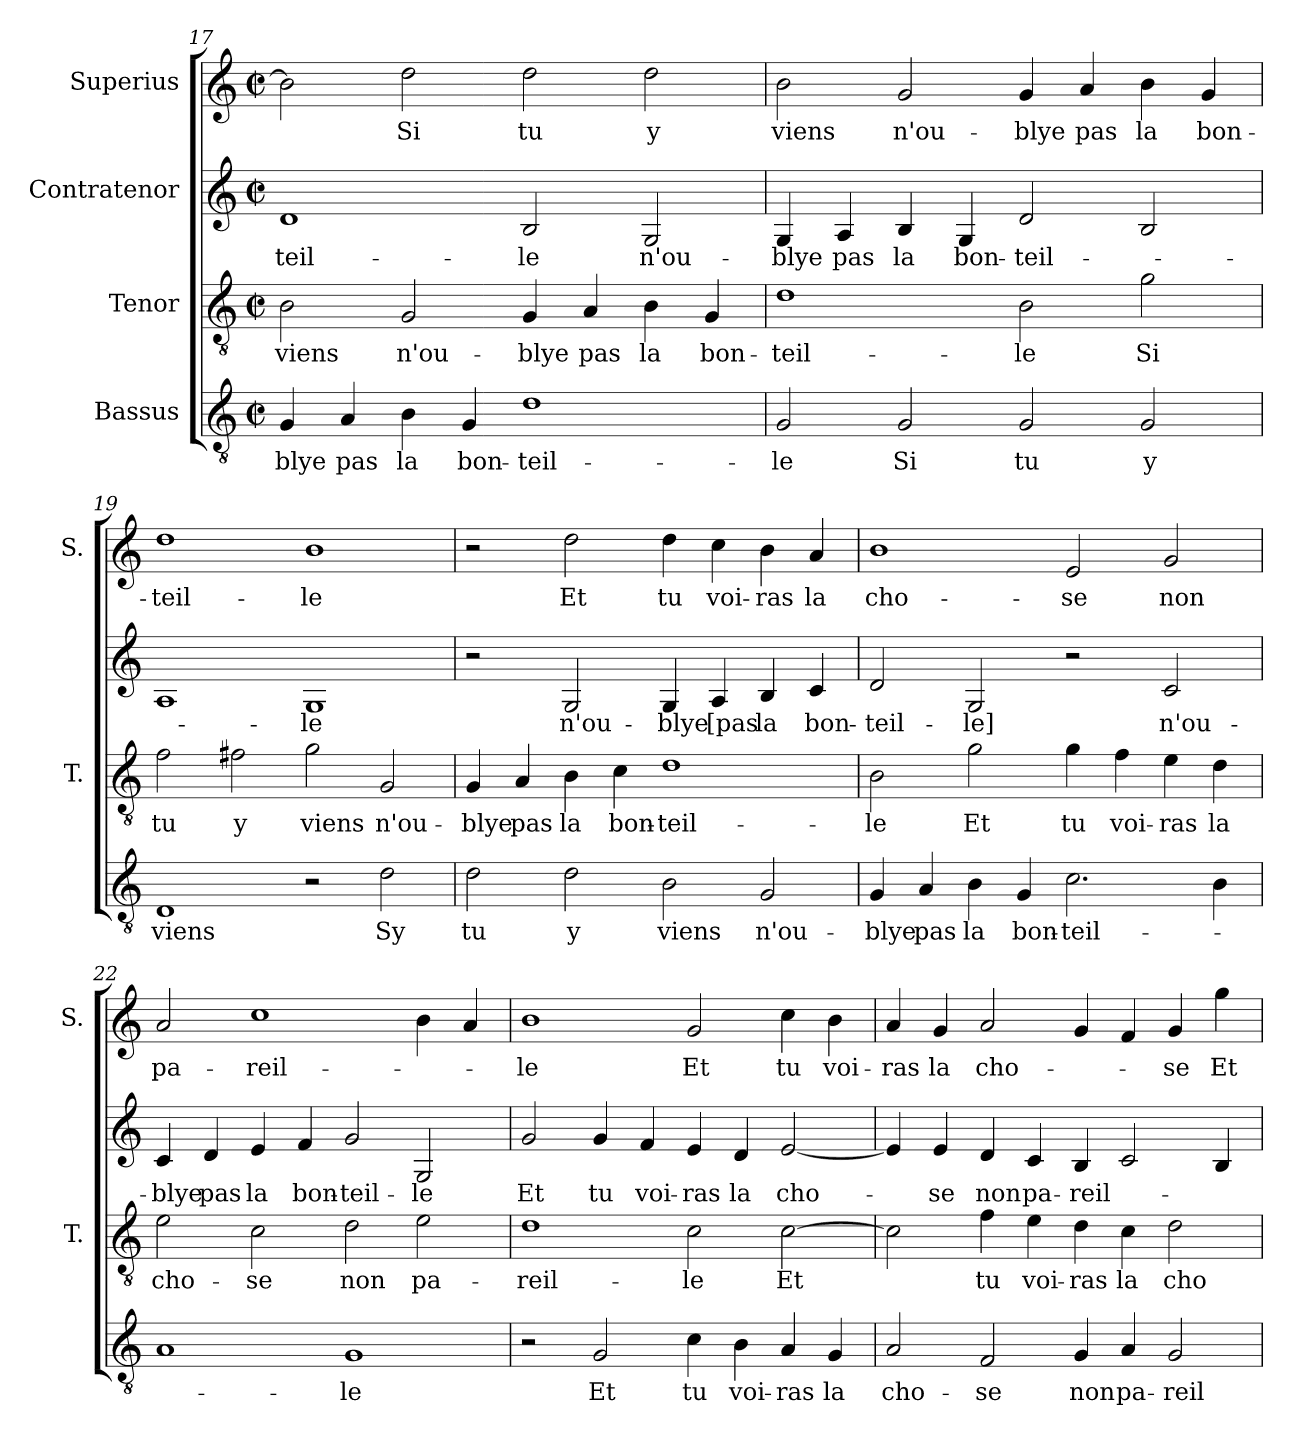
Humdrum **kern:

**kern	**text	**kern	**text	**kern	**text	**kern	**text
*part4	*part4	*part3	*part3	*part2	*part2	*part1	*part1
*staff4	*staff4	*staff3	*staff3	*staff2	*staff2	*staff1	*staff1
*I"Bassus	*	*I"Tenor	*	*I"Contratenor	*	*I"Superius	*
*	*	*I'T.	*	*	*	*I'S.	*
!!LO:LB:g=z
*clefGv2	*	*clefGv2	*	*clefG2	*	*clefG2	*
*k[]	*	*k[]	*	*k[]	*	*k[]	*
*C:	*	*C:	*	*C:	*	*C:	*
*M2/2	*	*M2/2	*	*M2/2	*	*M2/2	*
*met(c|)	*	*met(c|)	*	*met(c|)	*	*met(c|)	*
=17	=17	=17	=17	=17	=17	=17	=17
4G/	-blye	2B\	viens	1d/	-teil-	2b\]	.
4A/	pas	.	.	.	.	.	.
4B\	la	2G/	n'ou-	.	.	2dd\	Si
4G/	bon-	.	.	.	.	.	.
1d\	-teil-	4G/	-blye	2B/	-le	2dd\	tu
.	.	4A/	pas	.	.	.	.
.	.	4B\	la	2G/	n'ou-	2dd\	y
.	.	4G/	bon-	.	.	.	.
=18	=18	=18	=18	=18	=18	=18	=18
2G/	-le	1d\	-teil-	4G/	-blye	2b\	viens
.	.	.	.	4A/	pas	.	.
2G/	Si	.	.	4B/	la	2g/	n'ou-
.	.	.	.	4G/	bon-	.	.
2G/	tu	2B\	-le	2d/	-teil-	4g/	-blye
.	.	.	.	.	.	4a/	pas
2G/	y	2g\	Si	2B/	.	4b\	la
.	.	.	.	.	.	4g/	bon-
=19	=19	=19	=19	=19	=19	=19	=19
1D/	viens	2f\	tu	1A/	.	1dd\	-teil-
.	.	2f#X\	y	.	.	.	.
2r	.	2g\	viens	1G/	-le	1b\	-le
2d\	Sy	2G/	n'ou-	.	.	.	.
=20	=20	=20	=20	=20	=20	=20	=20
*	*	*	*	*^	*	*	*
2d\	tu	4G/	-blye	2r	1ryy	.	2r	.
.	.	4A/	pas	.	.	.	.	.
2d\	y	4B\	la	2G/	.	n'ou-	2dd\	Et
.	.	4c\	bon-	.	.	.	.	.
2B\	viens	1d\	-teil-	4G/	2ryy	-blye	4dd\	tu
.	.	.	.	4A/	.	[pas	4cc\	voi-
2G/	n'ou-	.	.	4B/	2ryy	la	4b\	-ras
.	.	.	.	4c/	.	bon-	4a/	la
*	*	*	*	*v	*v	*	*	*
!!LO:LB:g=z
=21	=21	=21	=21	=21	=21	=21	=21
4G/	-blye	2B\	-le	2d/	-teil-	1b\	cho-
4A/	pas	.	.	.	.	.	.
4B\	la	2g\	Et	2G/	-le]	.	.
4G/	bon-	.	.	.	.	.	.
2.c\	-teil-	4g\	tu	2r	.	2e/	-se
.	.	4f\	voi-	.	.	.	.
.	.	4e\	-ras	2c/	n'ou-	2g/	non
4B\	.	4d\	la	.	.	.	.
=22	=22	=22	=22	=22	=22	=22	=22
1A/	.	2e\	cho-	4c/	-blye	2a/	pa-
.	.	.	.	4d/	pas	.	.
.	.	2c\	-se	4e/	la	1cc\	-reil-
.	.	.	.	4f/	bon-	.	.
1G/	-le	2d\	non	2g/	-teil-	.	.
.	.	2e\	pa-	2G/	-le	4b\	.
.	.	.	.	.	.	4a/	.
=23	=23	=23	=23	=23	=23	=23	=23
2r	.	1d\	-reil-	2g/	Et	1b\	-le
2G/	Et	.	.	4g/	tu	.	.
.	.	.	.	4f/	voi-	.	.
4c\	tu	2c\	-le	4e/	-ras	2g/	Et
4B\	voi-	.	.	4d/	la	.	.
4A/	-ras	[2c\	Et	[2e/	cho-	4cc\	tu
4G/	la	.	.	.	.	4b\	voi-
=24	=24	=24	=24	=24	=24	=24	=24
2A/	cho-	2c\]	.	4e/]	.	4a/	-ras
.	.	.	.	4e/	-se	4g/	la
2F/	-se	4f\	tu	4d/	non	2a/	cho-
.	.	4e\	voi-	4c/	pa-	.	.
4G/	non	4d\	-ras	4B/	-reil-	4g/	.
4A/	pa-	4c\	la	2c/	.	4f/	.
2G/	-reil-	2d\	cho-	.	.	4g/	-se
.	.	.	.	4B/	.	4gg\	Et
=	=	=	=	=	=	=	=
*-	*-	*-	*-	*-	*-	*-	*-
